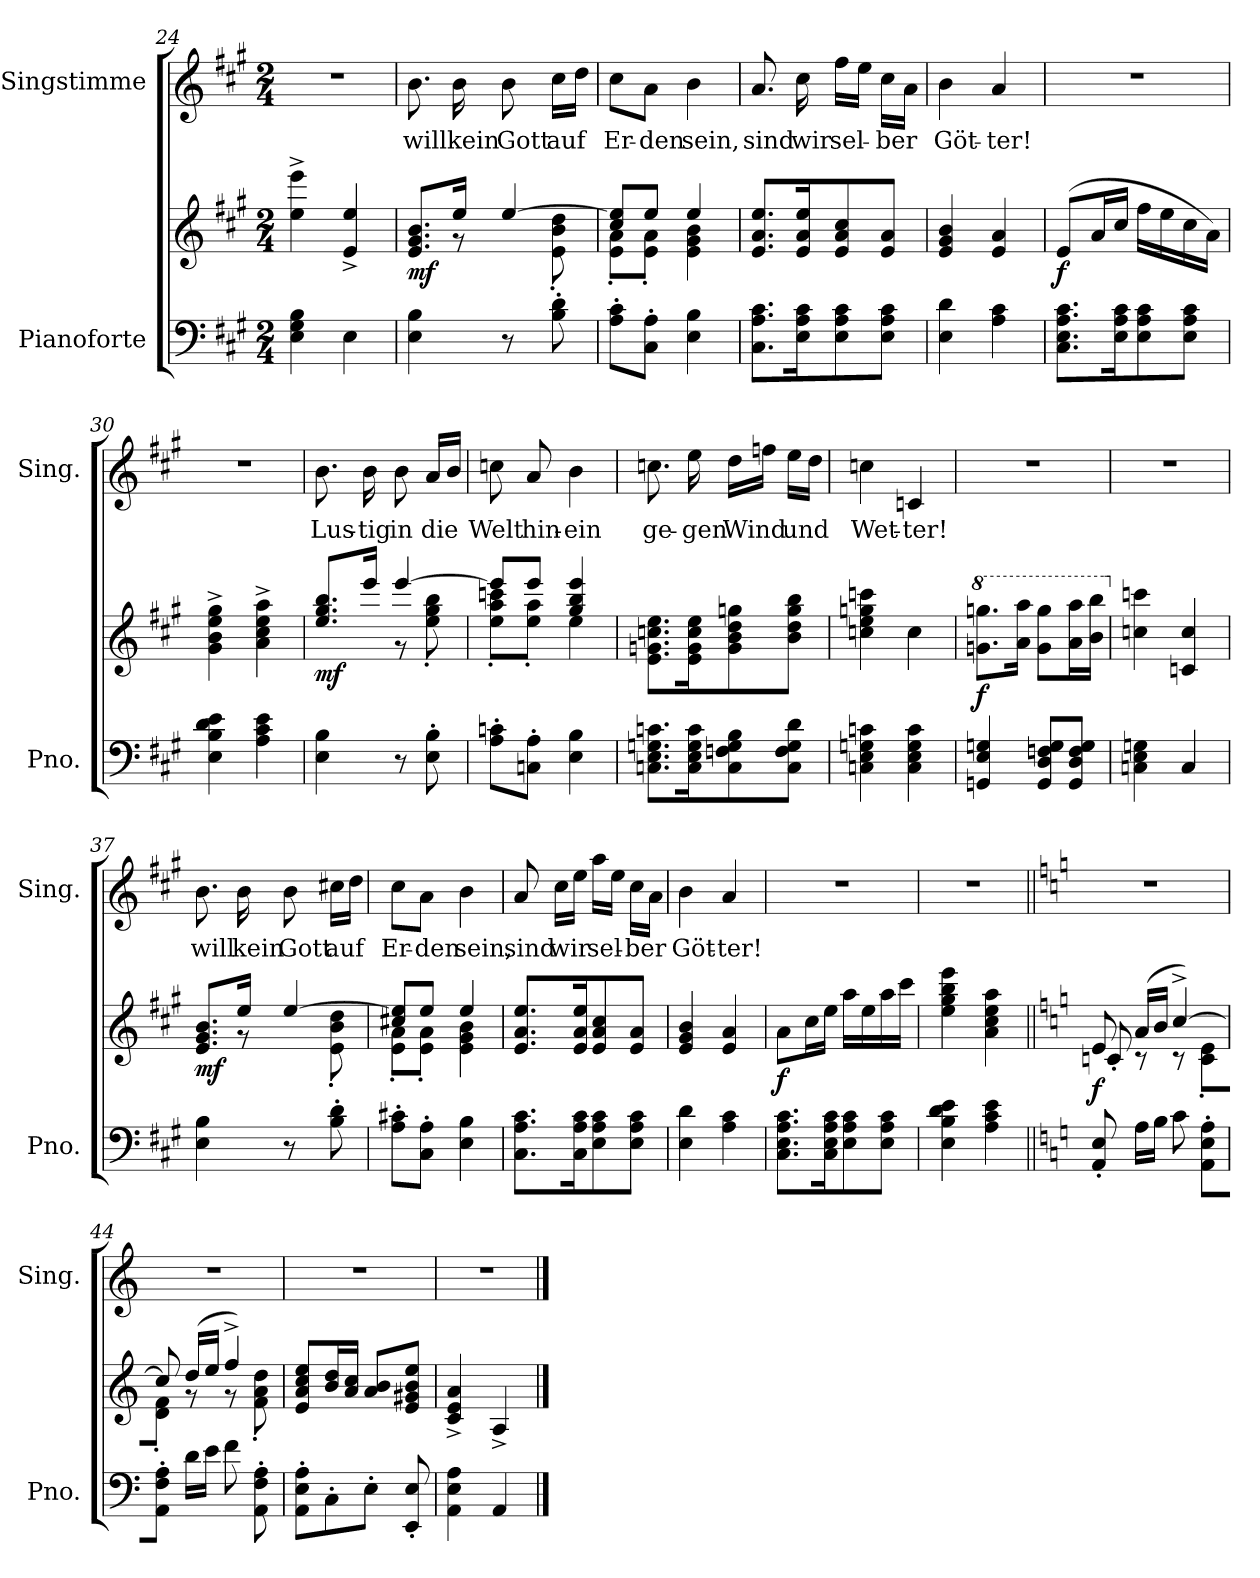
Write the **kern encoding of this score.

**kern	**kern	**dynam	**kern	**text
*part2	*part2	*part2	*part1	*part1
*staff3	*staff2	*staff2/3	*staff1	*staff1
*I"Pianoforte	*	*	*I"Singstimme	*
*I'Pno.	*	*	*I'Sing.	*
*clefF4	*clefG2	*	*clefG2	*
*k[f#c#g#]	*k[f#c#g#]	*	*k[f#c#g#]	*
*M2/4	*M2/4	*	*M2/4	*
=24	=24	=24	=24	=24
4E\ 4G#\ 4B\	4ee\^ 4eee\^	.	2r	.
4E\	4e/^ 4ee/^	.	.	.
!!LO:LB:g=z
=25	=25	=25	=25	=25
*	*^	*	*	*
!	!	!	!LO:DY:b	!	!
4E\ 4B\	8.e/ 8.g#/ 8.b/L	8.reyy	mf	8.b\	will
.	16ee/Jk	8r	.	16b\	kein
8r	[4ee/	.	.	8b\	Gott
.	.	16rgyy	.	.	.
8B\' 8d\'	.	8e\' 8b\' 8dd\'	.	16cc#\LL	auf
.	.	.	.	16dd\JJ	.
=26	=26	=26	=26	=26	=26
8A\' 8c#\'L	8cc#/ 8ee/]L	8e\' 8a\'L	.	8cc#\L	Er-
8C#\' 8A\'J	8ee/J	8e\' 8a\'J	.	8a\J	-den
4E\ 4B\	4ee/	4e\ 4g#\ 4b\	.	4b\	sein,
*	*v	*v	*	*	*
=27	=27	=27	=27	=27
8.C#\ 8.A\ 8.c#\L	8.e/ 8.a/ 8.ee/L	.	8.a/	sind
16E\ 16A\ 16c#\K	16e/ 16a/ 16ee/K	.	16cc#\	wir
8E\ 8A\ 8c#\	8e/ 8a/ 8cc#/	.	16ff#\LL	sel-
.	.	.	16ee\JJ	.
8E\ 8A\ 8c#\J	8e/ 8a/J	.	16cc#\LL	-ber
.	.	.	16a\JJ	.
=28	=28	=28	=28	=28
4E\ 4d\	4e/ 4g#/ 4b/	.	4b\	Göt-
4A\ 4c#\	4e/ 4a/	.	4a/	-ter!
=29	=29	=29	=29	=29
!	!	!LO:DY:b	!	!
8.C#\ 8.E\ 8.A\ 8.c#\L	(8e/L	f	2r	.
.	16a/L	.	.	.
16E\ 16A\ 16c#\K	16cc#/JJ	.	.	.
8E\ 8A\ 8c#\	16ff#\LL	.	.	.
.	16ee\	.	.	.
8E\ 8A\ 8c#\J	16cc#\	.	.	.
.	16a\JJ)	.	.	.
=30	=30	=30	=30	=30
4E\ 4B\ 4d\ 4e\	4g#\^ 4b\^ 4ee\^ 4gg#\^	.	2r	.
4A\ 4c#\ 4e\	4a\^ 4cc#\^ 4ee\^ 4aa\^	.	.	.
!!LO:LB:g=z
=31	=31	=31	=31	=31
*	*^	*	*	*
!	!	!	!LO:DY:b	!	!
4E\ 4B\	8.ee/ 8.gg#/ 8.bb/L	4ryy	mf	8.b\	Lus-
.	16eee/Jk	.	.	16b\	-tig
8r	[4eee/	8r	.	8b\	in
8E\' 8B\'	.	8ee\' 8gg#\' 8bb\'	.	16a/LL	die
.	.	.	.	16b/JJ	.
=32	=32	=32	=32	=32	=32
8A\' 8cn\'L	8eee/L]	8ee\' 8aa\' 8cccn\'L	.	8ccn\	Welt
8Cn\' 8A\'J	8eee/J	8ee\' 8aa\'J	.	8a/	hin-
4E\ 4B\	4gg#/ 4bb/ 4eee/	4ee\	.	4b\	-ein
*	*v	*v	*	*	*
=33	=33	=33	=33	=33
8.Cn\ 8.E\ 8.Gn\ 8.cn\L	8.e\ 8.gn\ 8.ccn\ 8.ee\L	.	8.ccn\	ge-
16C\ 16E\ 16G\ 16c\K	16e\ 16g\ 16cc\ 16ee\K	.	16ee\	-gen
8C\ 8Fn\ 8G\ 8B\	8g\ 8b\ 8dd\ 8ggn\	.	16dd\LL	Wind
.	.	.	16ffn\JJ	.
8C\ 8F\ 8G\ 8d\J	8b\ 8dd\ 8gg\ 8bb\J	.	16ee\LL	und
.	.	.	16dd\JJ	.
=34	=34	=34	=34	=34
4Cn\ 4E\ 4Gn\ 4cn\	4ccn\ 4ee\ 4ggn\ 4cccn\	.	4ccn\	Wet-
4C\ 4E\ 4G\ 4c\	4cc\	.	4cn/	-ter!
=35	=35	=35	=35	=35
*	*8va	*	*	*
!	!	!LO:DY:b	!	!
4GGn/ 4E/ 4Gn/	8.ggn\ 8.gggn\L	f	2r	.
.	16aa\ 16aaa\Jk	.	.	.
8GG/ 8D/ 8Fn/ 8G/L	8gg\ 8ggg\L	.	.	.
8GG/ 8D/ 8F/ 8G/J	16aa\ 16aaa\L	.	.	.
.	16bb\ 16bbb\JJ	.	.	.
=36	=36	=36	=36	=36
*	*X8va	*	*	*
4Cn\ 4E\ 4Gn\	4ccn\ 4cccn\	.	2r	.
4C/	4cn/ 4cc/	.	.	.
!!LO:LB:g=z
=37	=37	=37	=37	=37
*	*^	*	*	*
!	!	!	!LO:DY:b	!	!
4E\ 4B\	8.e/ 8.g#/ 8.b/L	8.reyy	mf	8.b\	will
.	16ee/Jk	8r	.	16b\	kein
8r	[4ee/	.	.	8b\	Gott
.	.	16rgyy	.	.	.
8B\' 8d\'	.	8e\' 8b\' 8dd\'	.	16cc#X\LL	auf
.	.	.	.	16dd\JJ	.
=38	=38	=38	=38	=38	=38
8A\' 8c#X\'L	8cc#X/ 8ee/]L	8e\' 8a\'L	.	8cc#\L	Er-
8C#\' 8A\'J	8ee/J	8e\' 8a\'J	.	8a\J	-den
4E\ 4B\	4ee/	4e\ 4g#\ 4b\	.	4b\	sein,
*	*v	*v	*	*	*
=39	=39	=39	=39	=39
8.C#\ 8.A\ 8.c#\L	8.e/ 8.a/ 8.ee/L	.	8a/	sind
.	.	.	16cc#\LL	wir
16C#\ 16A\ 16c#\K	16e/ 16a/ 16ee/K	.	16ee\JJ	.
8E\ 8A\ 8c#\	8e/ 8a/ 8cc#/	.	16aa\LL	sel-
.	.	.	16ee\JJ	.
8E\ 8A\ 8c#\J	8e/ 8a/J	.	16cc#\LL	-ber
.	.	.	16a\JJ	.
=40	=40	=40	=40	=40
4E\ 4d\	4e/ 4g#/ 4b/	.	4b\	Göt-
4A\ 4c#\	4e/ 4a/	.	4a/	-ter!
=41	=41	=41	=41	=41
!	!	!LO:DY:b	!	!
8.C#\ 8.E\ 8.A\ 8.c#\L	8a\L	f	2r	.
.	16cc#\L	.	.	.
16C#\ 16E\ 16A\ 16c#\K	16ee\JJ	.	.	.
8E\ 8A\ 8c#\	16aa\LL	.	.	.
.	16ee\	.	.	.
8E\ 8A\ 8c#\J	16aa\	.	.	.
.	16ccc#\JJ	.	.	.
=42	=42	=42	=42	=42
4E\ 4B\ 4d\ 4e\	4ee\ 4gg#\ 4bb\ 4eee\	.	2r	.
4A\ 4c#\ 4e\	4a\ 4cc#\ 4ee\ 4aa\	.	.	.
!!LO:PB:g=z
=43||	=43||	=43||	=43||	=43||
*k[]	*k[]	*	*k[]	*
*	*^	*	*	*
!	!	!	!LO:DY:b	!	!
8AA/' 8E/'	8e/	8cn'/	f	2r	.
16A\LL	(16a/LL	8r	.	.	.
16B\JJ	16b/JJ	.	.	.	.
8c\	[4cc^/)	8r	.	.	.
8AA\' 8E\' 8A\'L	.	8c\' 8e\'L	.	.	.
=44	=44	=44	=44	=44	=44
8AA\' 8F\' 8A\'J	8cc/]	8d\' 8f\'J	.	2r	.
16d\LL	(16dd/LL	8r	.	.	.
16e\JJ	16ee/JJ	.	.	.	.
8f\	4ff^/)	8r	.	.	.
8AA\' 8F\' 8A\'	.	8f\' 8a\' 8dd\'	.	.	.
*	*v	*v	*	*	*
=45	=45	=45	=45	=45
8AA\' 8E\' 8A\'L	8e/ 8a/ 8cc/ 8ee/L	.	2r	.
8C'\	16b/ 16dd/L	.	.	.
.	16a/ 16cc/JJ	.	.	.
8E'\J	8a/ 8b/L	.	.	.
8EE/' 8E/'	8e/ 8g#X/ 8b/ 8ee/J	.	.	.
=46	=46	=46	=46	=46
4AA\ 4E\ 4A\	4c/^ 4e/^ 4a/^	.	2r	.
4AA/	4A^/	.	.	.
==	==	==	==	==
*-	*-	*-	*-	*-
